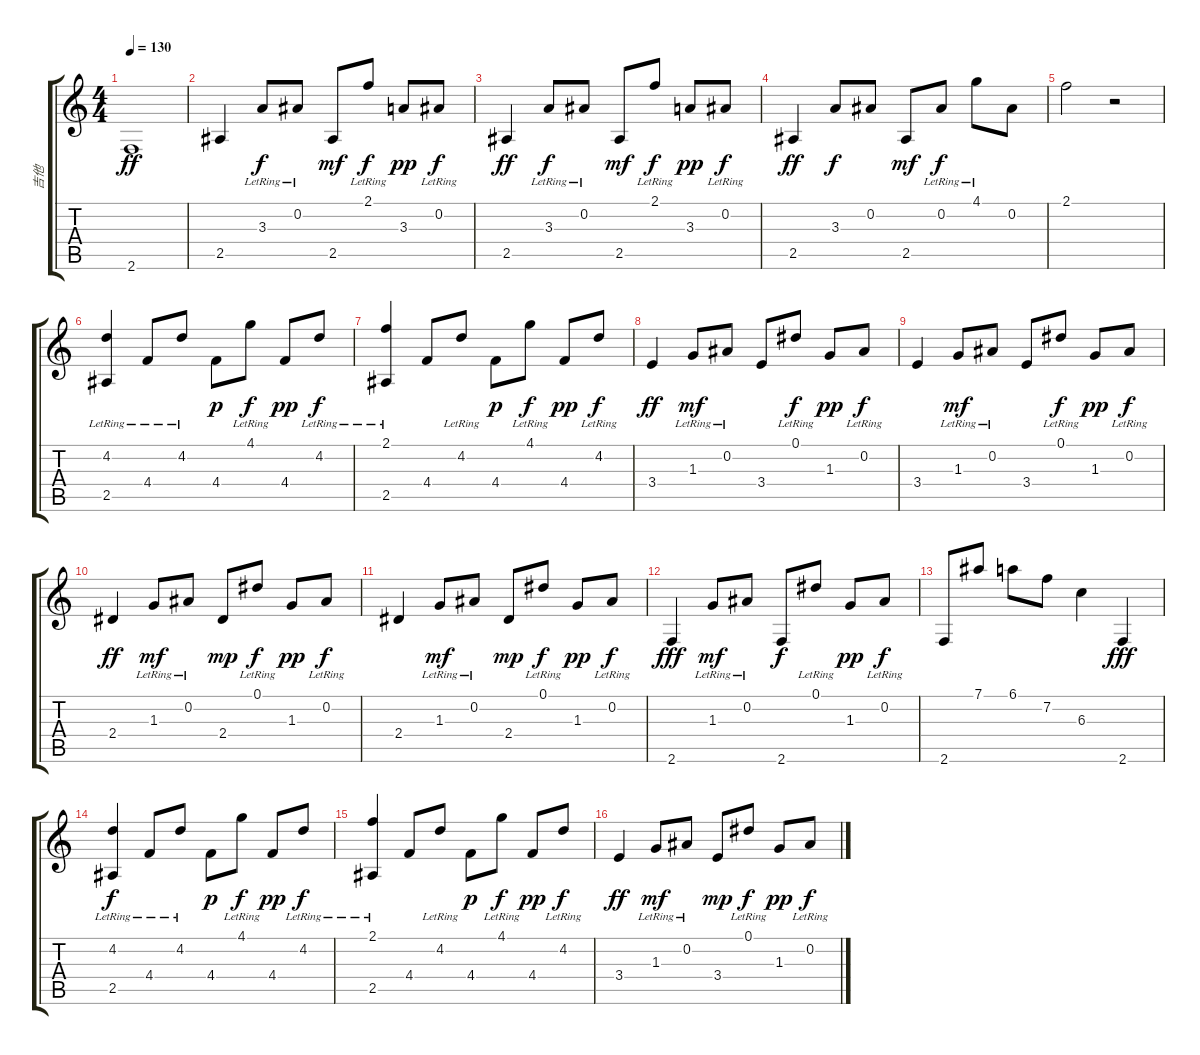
\track ("吉他" "吉他") {instrument acousticguitarsteel}
\staff {score tabs}
\tuning (Eb4 Bb3 Gb3 Db3 Ab2 Eb2) {hide}
\ts (4 4)
\tempo 130
\clef g2
\ks c
2.6.1{dy ff} |
2.5.4 3.3{lr}.8{dy f} 0.2{lr}.8 2.5.8{dy mf} 2.1{lr}.8{dy f} 3.3.8{dy pp} 0.2{lr}.8{dy f} |
2.5.4{dy ff} 3.3{lr}.8{dy f} 0.2{lr}.8 2.5.8{dy mf} 2.1{lr}.8{dy f} 3.3.8{dy pp} 0.2{lr}.8{dy f} |
2.5.4{dy ff} 3.3.8{dy f} 0.2.8 2.5.8{dy mf} 0.2{lr}.8{dy f} 4.1{lr}.8 0.2.8 |
2.1.2 r.2 |
(4.2{lr} 2.5).4 4.4{lr}.8 4.2{lr}.8 4.4.8{dy p} 4.1{lr}.8{dy f} 4.4.8{dy pp} 4.2{lr}.8{dy f} |
(2.1{lr} 2.5).4 4.4.8 4.2{lr}.8 4.4.8{dy p} 4.1{lr}.8{dy f} 4.4.8{dy pp} 4.2{lr}.8{dy f} |
3.4.4{dy ff} 1.3{lr}.8{dy mf} 0.2{lr}.8 3.4.8 0.1{lr}.8{dy f} 1.3.8{dy pp} 0.2{lr}.8{dy f} |
3.4.4 1.3{lr}.8{dy mf} 0.2{lr}.8 3.4.8 0.1{lr}.8{dy f} 1.3.8{dy pp} 0.2{lr}.8{dy f} |
2.4.4{dy ff} 1.3{lr}.8{dy mf} 0.2{lr}.8 2.4.8{dy mp} 0.1{lr}.8{dy f} 1.3.8{dy pp} 0.2{lr}.8{dy f} |
2.4.4 1.3{lr}.8{dy mf} 0.2{lr}.8 2.4.8{dy mp} 0.1{lr}.8{dy f} 1.3.8{dy pp} 0.2{lr}.8{dy f} |
2.6.4{dy fff} 1.3{lr}.8{dy mf} 0.2{lr}.8 2.6.8{dy f} 0.1{lr}.8 1.3.8{dy pp} 0.2{lr}.8{dy f} |
2.6.8 7.1.8 6.1.8 7.2.8 6.3.4 2.6.4{dy fff} |
(4.2{lr} 2.5).4{dy f} 4.4{lr}.8 4.2{lr}.8 4.4.8{dy p} 4.1{lr}.8{dy f} 4.4.8{dy pp} 4.2{lr}.8{dy f} |
(2.1{lr} 2.5).4 4.4.8 4.2{lr}.8 4.4.8{dy p} 4.1{lr}.8{dy f} 4.4.8{dy pp} 4.2{lr}.8{dy f} |
3.4.4{dy ff} 1.3{lr}.8{dy mf} 0.2{lr}.8 3.4.8{dy mp} 0.1{lr}.8{dy f} 1.3.8{dy pp} 0.2{lr}.8{dy f}
